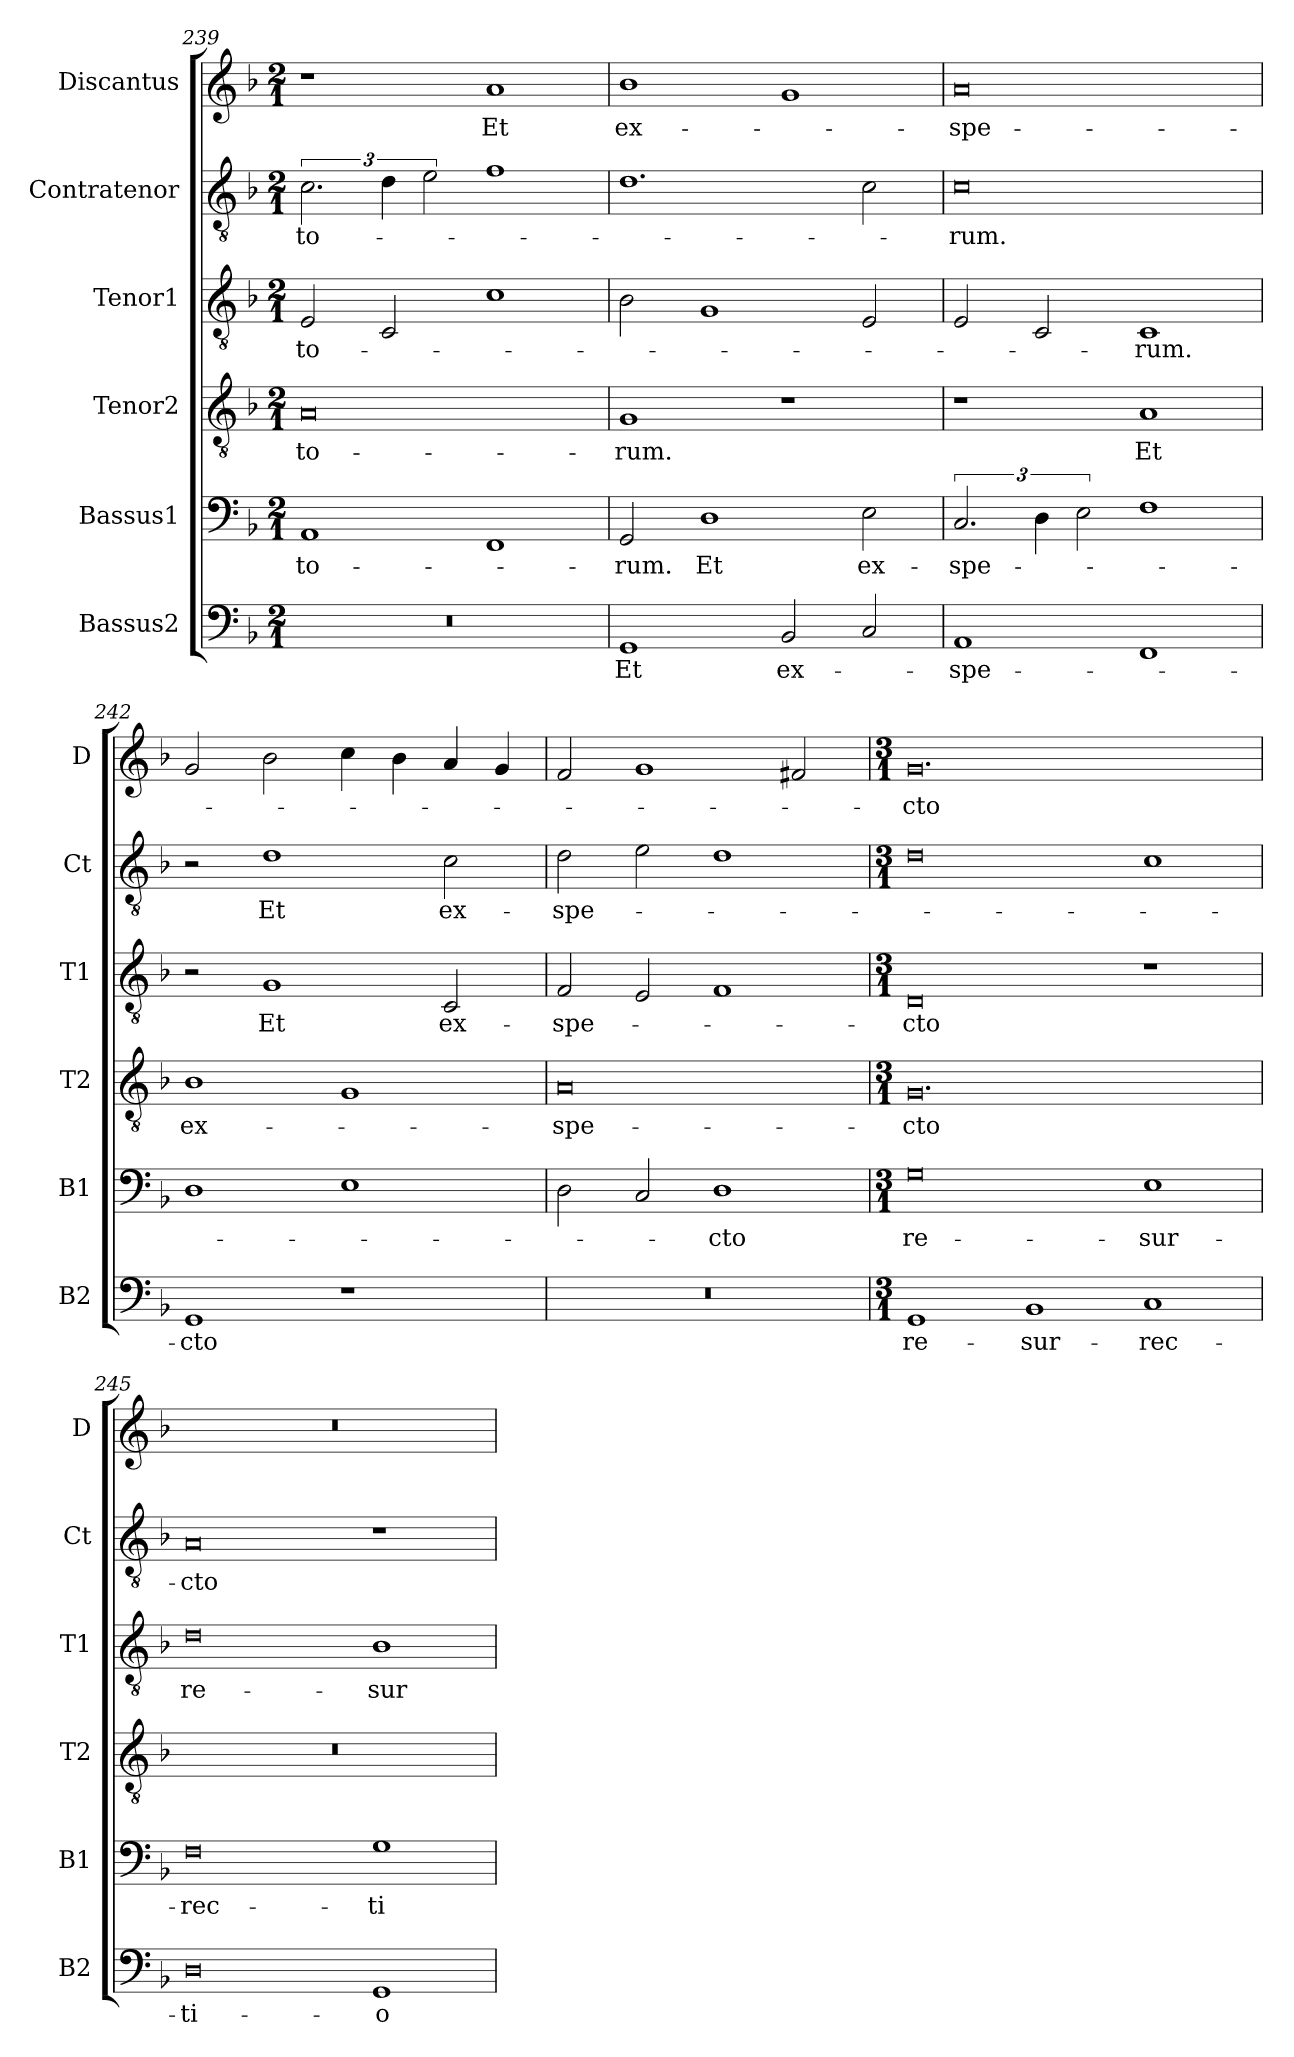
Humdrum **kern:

**kern	**text	**kern	**text	**kern	**text	**kern	**text	**kern	**text	**kern	**text
*part6	*part6	*part5	*part5	*part4	*part4	*part3	*part3	*part2	*part2	*part1	*part1
*staff6	*staff6	*staff5	*staff5	*staff4	*staff4	*staff3	*staff3	*staff2	*staff2	*staff1	*staff1
*I"Bassus2	*	*I"Bassus1	*	*I"Tenor2	*	*I"Tenor1	*	*I"Contratenor	*	*I"Discantus	*
*I'B2	*	*I'B1	*	*I'T2	*	*I'T1	*	*I'Ct	*	*I'D	*
*clefF4	*	*clefF4	*	*clefGv2	*	*clefGv2	*	*clefGv2	*	*clefG2	*
*k[b-]	*	*k[b-]	*	*k[b-]	*	*k[b-]	*	*k[b-]	*	*k[b-]	*
*M2/1	*	*M2/1	*	*M2/1	*	*M2/1	*	*M2/1	*	*M2/1	*
=239	=239	=239	=239	=239	=239	=239	=239	=239	=239	=239	=239
0r	.	1AA	-to-	0A	-to-	2E	-to-	3.c	-to-	1r	.
.	.	.	.	.	.	2C	.	6d	.	.	.
.	.	.	.	.	.	.	.	3e	.	.	.
.	.	1FF	.	.	.	1c	.	1f	.	1a	Et
=240	=240	=240	=240	=240	=240	=240	=240	=240	=240	=240	=240
1GG	Et	2GG	-rum.	1G	-rum.	2B-	.	1.d	.	1b-	ex-
.	.	1D	Et	.	.	1G	.	.	.	.	.
2BB-	ex-	.	.	1r	.	.	.	.	.	1g	.
2C	.	2E	ex-	.	.	2E	.	2c	.	.	.
=241	=241	=241	=241	=241	=241	=241	=241	=241	=241	=241	=241
1AA	-spe-	3.C	-spe-	1r	.	2E	.	0c	-rum.	0a	-spe-
.	.	6D	.	.	.	2C	.	.	.	.	.
.	.	3E	.	.	.	.	.	.	.	.	.
1FF	.	1F	.	1A	Et	1C	-rum.	.	.	.	.
=242	=242	=242	=242	=242	=242	=242	=242	=242	=242	=242	=242
1GG	-cto	1D	.	1B-	ex-	2r	.	2r	.	2g	.
.	.	.	.	.	.	1G	Et	1d	Et	2b-	.
1r	.	1E	.	1G	.	.	.	.	.	4cc	.
.	.	.	.	.	.	.	.	.	.	4b-	.
.	.	.	.	.	.	2C	ex-	2c	ex-	4a	.
.	.	.	.	.	.	.	.	.	.	4g	.
=243	=243	=243	=243	=243	=243	=243	=243	=243	=243	=243	=243
0r	.	2D	.	0A	-spe-	2F	-spe-	2d	-spe-	2f	.
.	.	2C	.	.	.	2E	.	2e	.	1g	.
.	.	1D	-cto	.	.	1F	.	1d	.	.	.
.	.	.	.	.	.	.	.	.	.	2f#X	.
=244	=244	=244	=244	=244	=244	=244	=244	=244	=244	=244	=244
*M3/1	*	*M3/1	*	*M3/1	*	*M3/1	*	*M3/1	*	*M3/1	*
1GG	re-	0G	re-	0.G	-cto	0D	-cto	0d	.	0.g	-cto
1BB-	-sur-	.	.	.	.	.	.	.	.	.	.
1C	-rec-	1E	-sur-	.	.	1r	.	1c	.	.	.
=245	=245	=245	=245	=245	=245	=245	=245	=245	=245	=245	=245
0D	-ti-	0F	-rec-	0.r	.	0d	re-	0A	-cto	0.r	.
1GG	-o-	1G	-ti-	.	.	1B-	-sur-	1r	.	.	.
=	=	=	=	=	=	=	=	=	=	=	=
*-	*-	*-	*-	*-	*-	*-	*-	*-	*-	*-	*-
